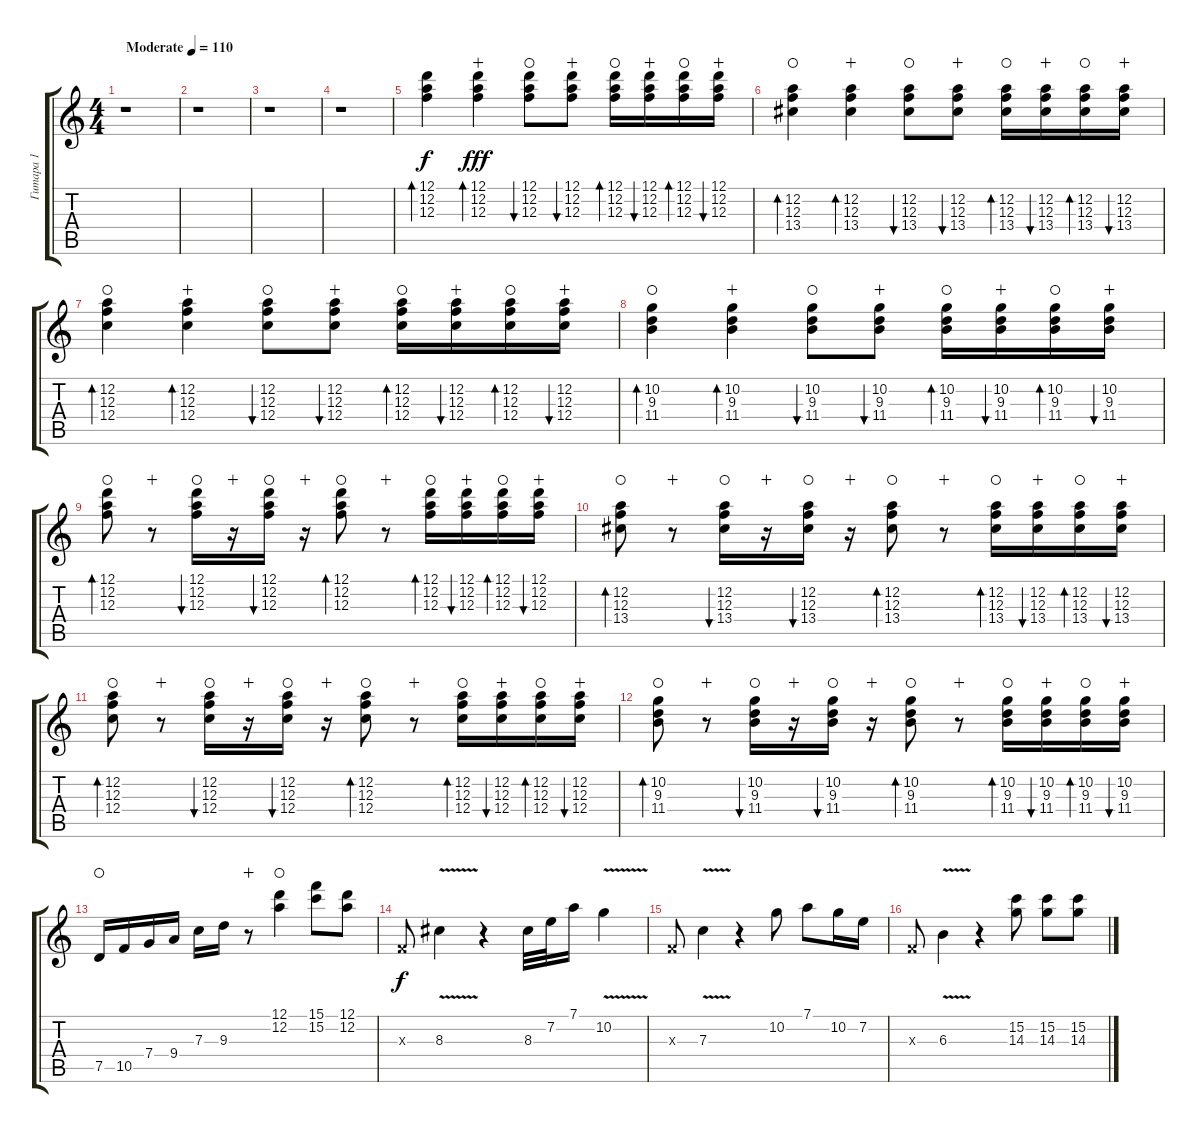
\track ("Гитара 1" "Гитара 1") {instrument overdrivenguitar}
\staff {score tabs}
\tuning (D4 A3 F3 C3 G2 D2) {hide}
\ts (4 4)
\tempo (110 "Moderate")
\clef g2
\ks c
r.1{dy f instrument overdrivenguitar} |
r.1 |
r.1 |
r.1 |
(12.1 12.2 12.3).4{bd 30 volume 16 instrument electricguitarclean} (12.1 12.2 12.3).4{bd 30 dy fff wahc} (12.1 12.2 12.3).8{bu 60 waho} (12.1 12.2 12.3).8{bu 60 wahc} (12.1 12.2 12.3).16{bd 60 waho} (12.1 12.2 12.3).16{bu 60 wahc} (12.1 12.2 12.3).16{bd 60 waho} (12.1 12.2 12.3).16{bu 60 wahc} |
(12.2 12.3 13.4).4{bd 60 waho} (12.2 12.3 13.4).4{bd 60 wahc} (12.2 12.3 13.4).8{bu 60 waho} (12.2 12.3 13.4).8{bu 60 wahc} (12.2 12.3 13.4).16{bd 60 waho} (12.2 12.3 13.4).16{bu 60 wahc} (12.2 12.3 13.4).16{bd 60 waho} (12.2 12.3 13.4).16{bu 60 wahc} |
(12.2 12.3 12.4).4{bd 60 waho} (12.2 12.3 12.4).4{bd 60 wahc} (12.2 12.3 12.4).8{bu 60 waho} (12.2 12.3 12.4).8{bu 60 wahc} (12.2 12.3 12.4).16{bd 60 waho} (12.2 12.3 12.4).16{bu 60 wahc} (12.2 12.3 12.4).16{bd 60 waho} (12.2 12.3 12.4).16{bu 60 wahc} |
(10.2 9.3 11.4).4{bd 60 waho} (10.2 9.3 11.4).4{bd 60 wahc} (10.2 9.3 11.4).8{bu 60 waho} (10.2 9.3 11.4).8{bu 60 wahc} (10.2 9.3 11.4).16{bd 60 waho} (10.2 9.3 11.4).16{bu 60 wahc} (10.2 9.3 11.4).16{bd 60 waho} (10.2 9.3 11.4).16{bu 60 wahc} |
(12.1 12.2 12.3).8{bd 30 waho} r.8{wahc} (12.1 12.2 12.3).16{bu 30 waho} r.16{wahc} (12.1 12.2 12.3).16{bu 30 waho} r.16{wahc} (12.1 12.2 12.3).8{bd 30 waho} r.8{wahc} (12.1 12.2 12.3).16{bd 30 waho} (12.1 12.2 12.3).16{bu 30 wahc} (12.1 12.2 12.3).16{bd 30 waho} (12.1 12.2 12.3).16{bu 30 wahc} |
(12.2 12.3 13.4).8{bd 30 waho} r.8{wahc} (12.2 12.3 13.4).16{bu 30 waho} r.16{wahc} (12.2 12.3 13.4).16{bu 30 waho} r.16{wahc} (12.2 12.3 13.4).8{bd 30 waho} r.8{wahc} (12.2 12.3 13.4).16{bd 30 waho} (12.2 12.3 13.4).16{bu 30 wahc} (12.2 12.3 13.4).16{bd 30 waho} (12.2 12.3 13.4).16{bu 30 wahc} |
(12.2 12.3 12.4).8{bd 30 waho} r.8{wahc} (12.2 12.3 12.4).16{bu 30 waho} r.16{wahc} (12.2 12.3 12.4).16{bu 30 waho} r.16{wahc} (12.2 12.3 12.4).8{bd 30 waho} r.8{wahc} (12.2 12.3 12.4).16{bd 30 waho} (12.2 12.3 12.4).16{bu 30 wahc} (12.2 12.3 12.4).16{bd 30 waho} (12.2 12.3 12.4).16{bu 30 wahc} |
(10.2 9.3 11.4).8{bd 30 waho} r.8{wahc} (10.2 9.3 11.4).16{bu 30 waho} r.16{wahc} (10.2 9.3 11.4).16{bu 30 waho} r.16{wahc} (10.2 9.3 11.4).8{bd 30 waho} r.8{wahc} (10.2 9.3 11.4).16{bd 30 waho} (10.2 9.3 11.4).16{bu 30 wahc} (10.2 9.3 11.4).16{bd 30 waho} (10.2 9.3 11.4).16{bu 30 wahc} |
7.5.16{waho} 10.5.16 7.4.16 9.4.16 7.3.16 9.3.16 r.8{wahc} (12.1 12.2).4{waho} (15.1 15.2).8 (12.1 12.2).8 |
0.3{x}.8{dy f volume 12 instrument overdrivenguitar} 8.3{v}.4 r.4 8.3.32 7.2.32 7.1.16 10.2{v}.4 |
0.3{x}.8 7.3{v}.4 r.4 10.2.8 7.1.8 10.2.16 7.2.16 |
0.3{x}.8 6.3{v}.4 r.4 (15.2 14.3).8 (15.2 14.3).8 (15.2 14.3).8
